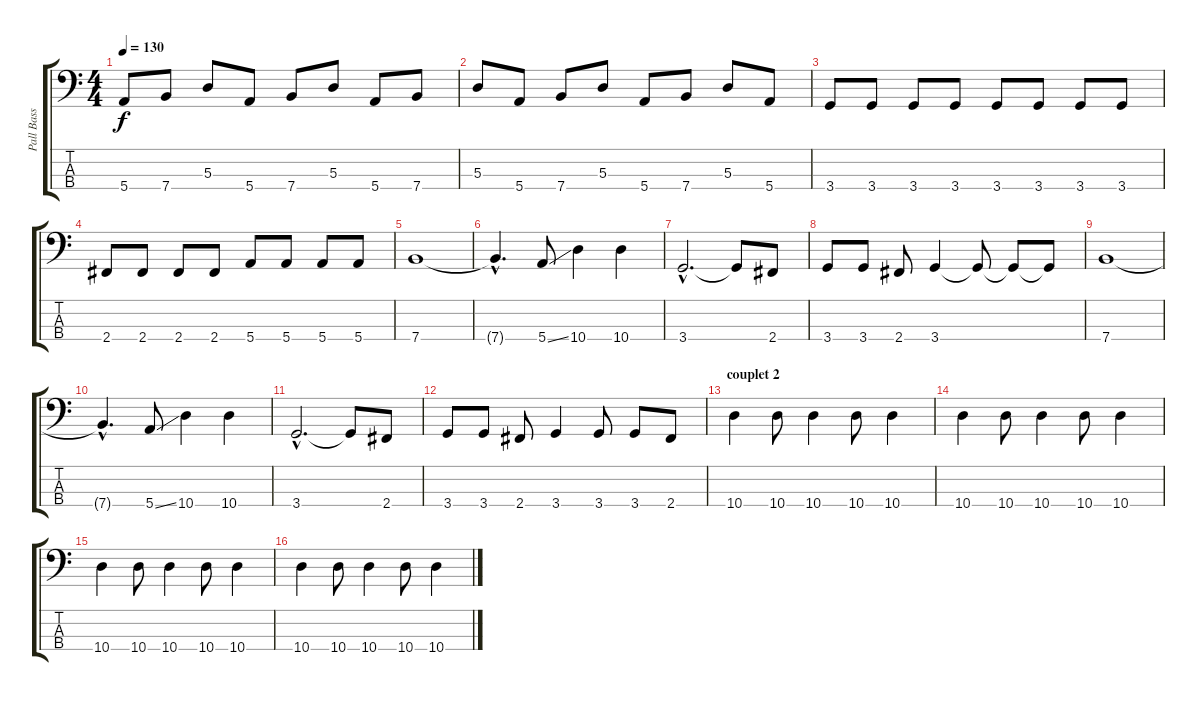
\track ("Pall Bass" "Pall Bass") {instrument electricbassfinger}
\staff {score tabs}
\tuning (G2 D2 A1 E1) {hide}
\ts (4 4)
\tempo 130
\clef f4
\ks c
5.4.8{dy f} 7.4.8 5.3.8 5.4.8 7.4.8 5.3.8 5.4.8 7.4.8 |
5.3.8 5.4.8 7.4.8 5.3.8 5.4.8 7.4.8 5.3.8 5.4.8 |
3.4.8 3.4.8 3.4.8 3.4.8 3.4.8 3.4.8 3.4.8 3.4.8 |
2.4.8 2.4.8 2.4.8 2.4.8 5.4.8 5.4.8 5.4.8 5.4.8 |
7.4.1 |
7.4{hac t}.4{d} 5.4{ss}.8 10.4.4 10.4.4 |
3.4{hac}.2{d} 3.4{t}.8 2.4.8 |
3.4.8 3.4.8 2.4.8 3.4.4 3.4{t}.8 3.4{t}.8 3.4{t}.8 |
7.4.1 |
7.4{hac t}.4{d} 5.4{ss}.8 10.4.4 10.4.4 |
3.4{hac}.2{d} 3.4{t}.8 2.4.8 |
3.4.8 3.4.8 2.4.8 3.4.4 3.4.8 3.4.8 2.4.8 |
\section ("" "couplet 2")
10.4.4 10.4.8 10.4.4 10.4.8 10.4.4 |
10.4.4 10.4.8 10.4.4 10.4.8 10.4.4 |
10.4.4 10.4.8 10.4.4 10.4.8 10.4.4 |
10.4.4 10.4.8 10.4.4 10.4.8 10.4.4
